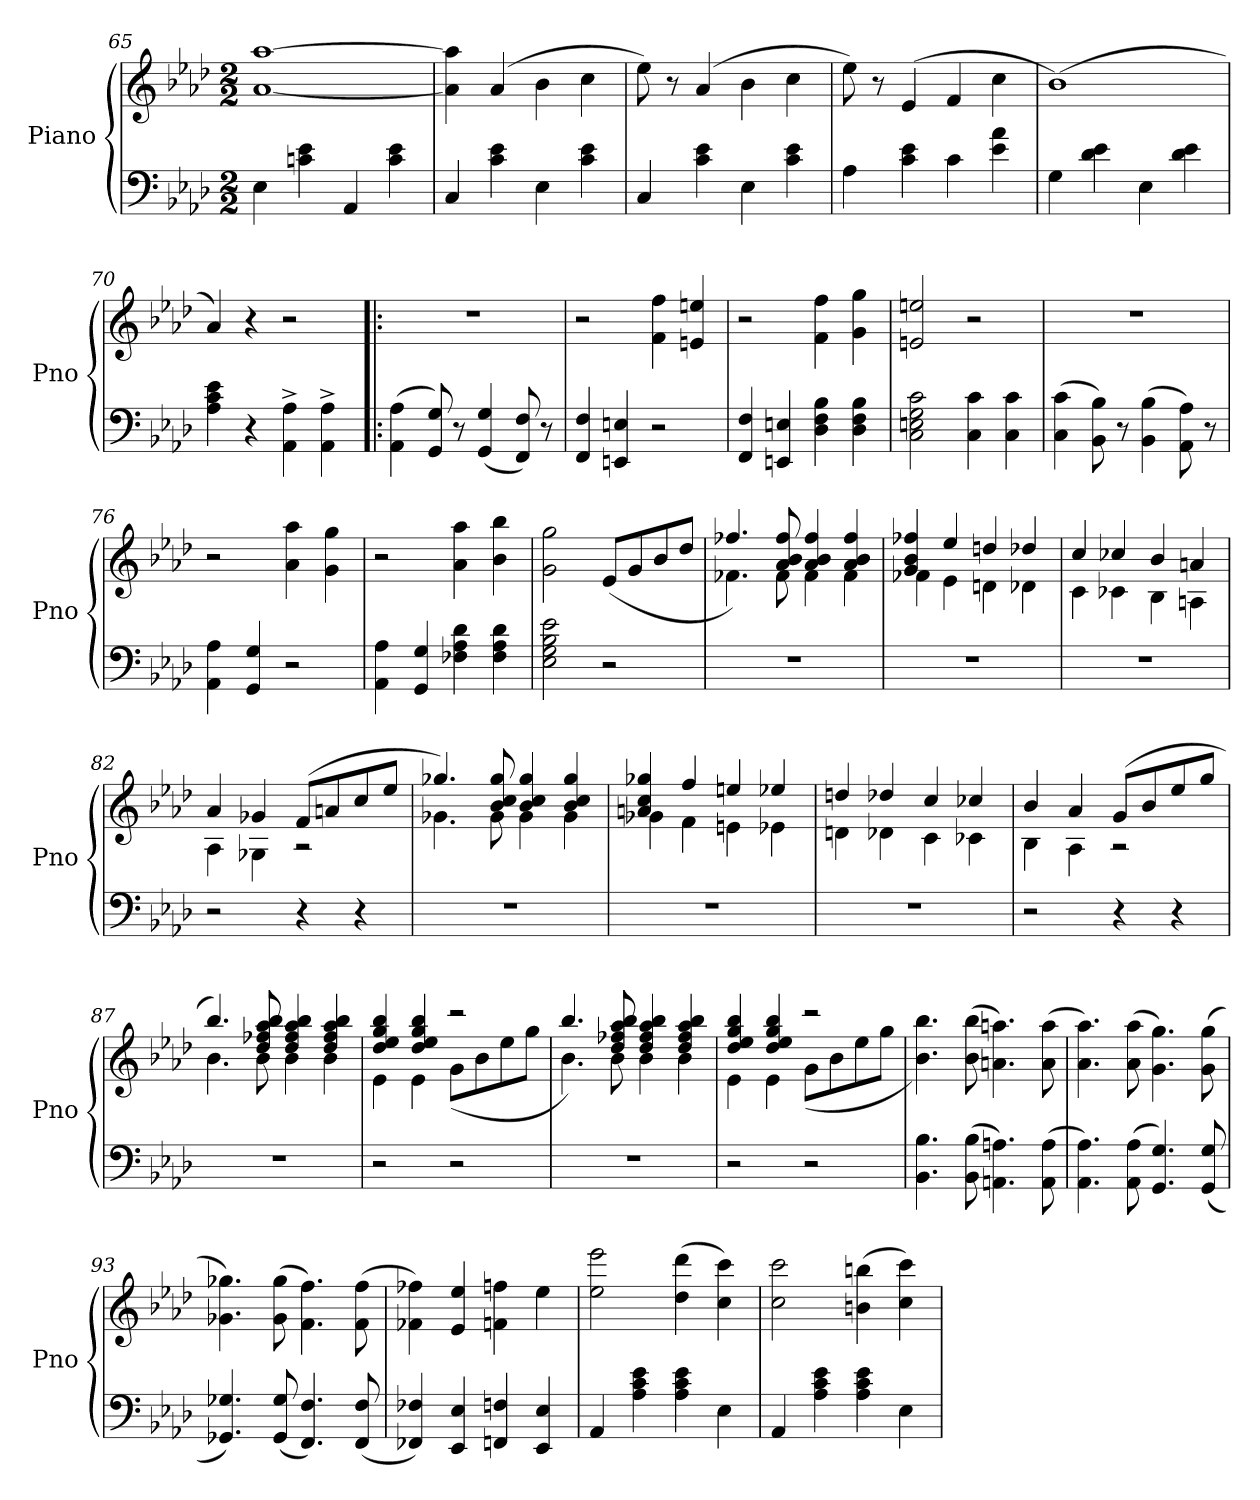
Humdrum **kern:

**kern	**kern
*part1	*part1
*staff2	*staff1
*I"Piano	*
*I'Pno	*
*clefF4	*clefG2
*k[b-e-a-d-]	*k[b-e-a-d-]
*M2/2	*M2/2
=65	=65
4E-\	[1a- [1aa-
4cn\ 4e-\	.
4AA-/	.
4c\ 4e-\	.
=66	=66
4C/	4a-]\ 4aa-]\
4c\ 4e-\	(4a-/
4E-\	4b-\
4c\ 4e-\	4cc\
=67	=67
4C/	8ee-\)
.	8r
4c\ 4e-\	(4a-/
4E-\	4b-\
4c\ 4e-\	4cc\
=68	=68
4A-\	8ee-\)
.	8r
4c\ 4e-\	(4e-/
4c\	4f/
4e-\ 4a-\	4cc\
=69	=69
4G\	(1b-)
4d-\ 4e-\	.
4E-\	.
4d-\ 4e-\	.
=70	=70
4A-\ 4c\ 4e-\	4a-/)
4r	4r
4AA-^\ 4A-^\	2r
4AA-^\ 4A-^\	.
=71!|:	=71!|:
(4AA-\ 4A-\	1r
8GG/ 8G/)	.
8r	.
(4GG/ 4G/	.
8FF/ 8F/)	.
8r	.
=72	=72
4FF/ 4F/	2r
4EEn/ 4En/	.
2r	4f\ 4ff\
.	4en/ 4een/
=73	=73
4FF/ 4F/	2r
4EEn/ 4En/	.
4D-\ 4F\ 4B-\	4f\ 4ff\
4D-\ 4F\ 4B-\	4g\ 4gg\
=74	=74
2C\ 2En\ 2G\ 2c\	2en/ 2een/
4C\ 4c\	2r
4C\ 4c\	.
=75	=75
(4C\ 4c\	1r
8BB-\ 8B-\)	.
8r	.
(4BB-\ 4B-\	.
8AA-\ 8A-\)	.
8r	.
=76	=76
4AA-\ 4A-\	2r
4GG/ 4G/	.
2r	4a-\ 4aa-\
.	4g\ 4gg\
=77	=77
4AA-\ 4A-\	2r
4GG/ 4G/	.
4F-X\ 4A-\ 4d-\	4a-\ 4aa-\
4F-\ 4A-\ 4d-\	4b-\ 4bb-\
=78	=78
2E-\ 2G\ 2B-\ 2e-\	2g\ 2gg\
2r	(8e-/L
.	8g/
.	8b-/
.	8dd-/J
=79	=79
*	*^
1r	4.ff-X/)	4.f-X\
.	8a-/ 8b-/ 8ff-/	8f-\
.	4a-/ 4b-/ 4ff-/	4f-\
.	4a-/ 4b-/ 4ff-/	4f-\
=80	=80	=80
1r	4g/ 4b-/ 4ff-X/	4f-X\
.	4ee-/	4e-\
.	4ddn/	4dn\
.	4dd-X/	4d-X\
=81	=81	=81
1r	4cc/	4c\
.	4cc-X/	4c-X\
.	4b-/	4B-\
.	4an/	4An\
=82	=82	=82
2r	4a-/	4A-\
.	4g-X/	4G-X\
4r	(8f/L	2r
.	8an/	.
4r	8cc/	.
.	8ee-/J	.
=83	=83	=83
1r	4.gg-X/)	4.g-X\
.	8b-/ 8cc/ 8gg-/	8g-\
.	4b-/ 4cc/ 4gg-/	4g-\
.	4b-/ 4cc/ 4gg-/	4g-\
=84	=84	=84
1r	4an/ 4cc/ 4gg-X/	4g-X\
.	4ff/	4f\
.	4een/	4en\
.	4ee-X/	4e-X\
=85	=85	=85
1r	4ddn/	4dn\
.	4dd-X/	4d-X\
.	4cc/	4c\
.	4cc-X/	4c-X\
=86	=86	=86
2r	4b-/	4B-\
.	4a-/	4A-\
4r	(8g/L	2r
.	8b-/	.
4r	8ee-/	.
.	8gg/J	.
=87	=87	=87
1r	4.bb-/)	4.b-\
.	8dd-/ 8ff-X/ 8aa-/ 8bb-/	8b-\
.	4dd-/ 4ff-/ 4aa-/ 4bb-/	4b-\
.	4dd-/ 4ff-/ 4aa-/ 4bb-/	4b-\
=88	=88	=88
2r	4dd-/ 4ee-/ 4gg/ 4bb-/	4e-\
.	4dd-/ 4ee-/ 4gg/ 4bb-/	4e-\
2r	2r	(8g\L
.	.	8b-\
.	.	8ee-\
.	.	8gg\J
=89	=89	=89
1r	4.bb-/)	4.b-\
.	8dd-/ 8ff-X/ 8aa-/ 8bb-/	8b-\
.	4dd-/ 4ff-/ 4aa-/ 4bb-/	4b-\
.	4dd-/ 4ff-/ 4aa-/ 4bb-/	4b-\
=90	=90	=90
2r	4dd-/ 4ee-/ 4gg/ 4bb-/	4e-\
.	4dd-/ 4ee-/ 4gg/ 4bb-/	4e-\
2r	2r	(8g\L
.	.	8b-\
.	.	8ee-\
.	.	8gg\J
*	*v	*v
=91	=91
4.BB-\ 4.B-\	4.b-\ 4.bb-\)
(8BB-\ 8B-\	(8b-\ 8bb-\
4.AAn\ 4.An\)	4.an\ 4.aan\)
(8AA\ 8A\	(8a\ 8aa\
=92	=92
4.AA-\ 4.A-\)	4.a-\ 4.aa-\)
(8AA-\ 8A-\	(8a-\ 8aa-\
4.GG/ 4.G/)	4.g\ 4.gg\)
(8GG/ 8G/	(8g\ 8gg\
=93	=93
4.GG-X/ 4.G-X/)	4.g-X\ 4.gg-X\)
(8GG-/ 8G-/	(8g-\ 8gg-\
4.FF/ 4.F/)	4.f\ 4.ff\)
(8FF/ 8F/	(8f\ 8ff\
=94	=94
4FF-X/ 4F-X/)	4f-X\ 4ff-X\)
4EE-/ 4E-/	4e-/ 4ee-/
4FFn/ 4Fn/	4fn\ 4ffn\
4EE-/ 4E-/	4ee-\
=95	=95
4AA-/	2ee-\ 2eee-\
4A-\ 4c\ 4e-\	.
4A-\ 4c\ 4e-\	(4dd-\ 4ddd-\
4E-\	4cc\ 4ccc\)
=96	=96
4AA-/	2cc\ 2ccc\
4A-\ 4c\ 4e-\	.
4A-\ 4c\ 4e-\	(4bn\ 4bbn\
4E-\	4cc\ 4ccc\)
=	=
*-	*-
